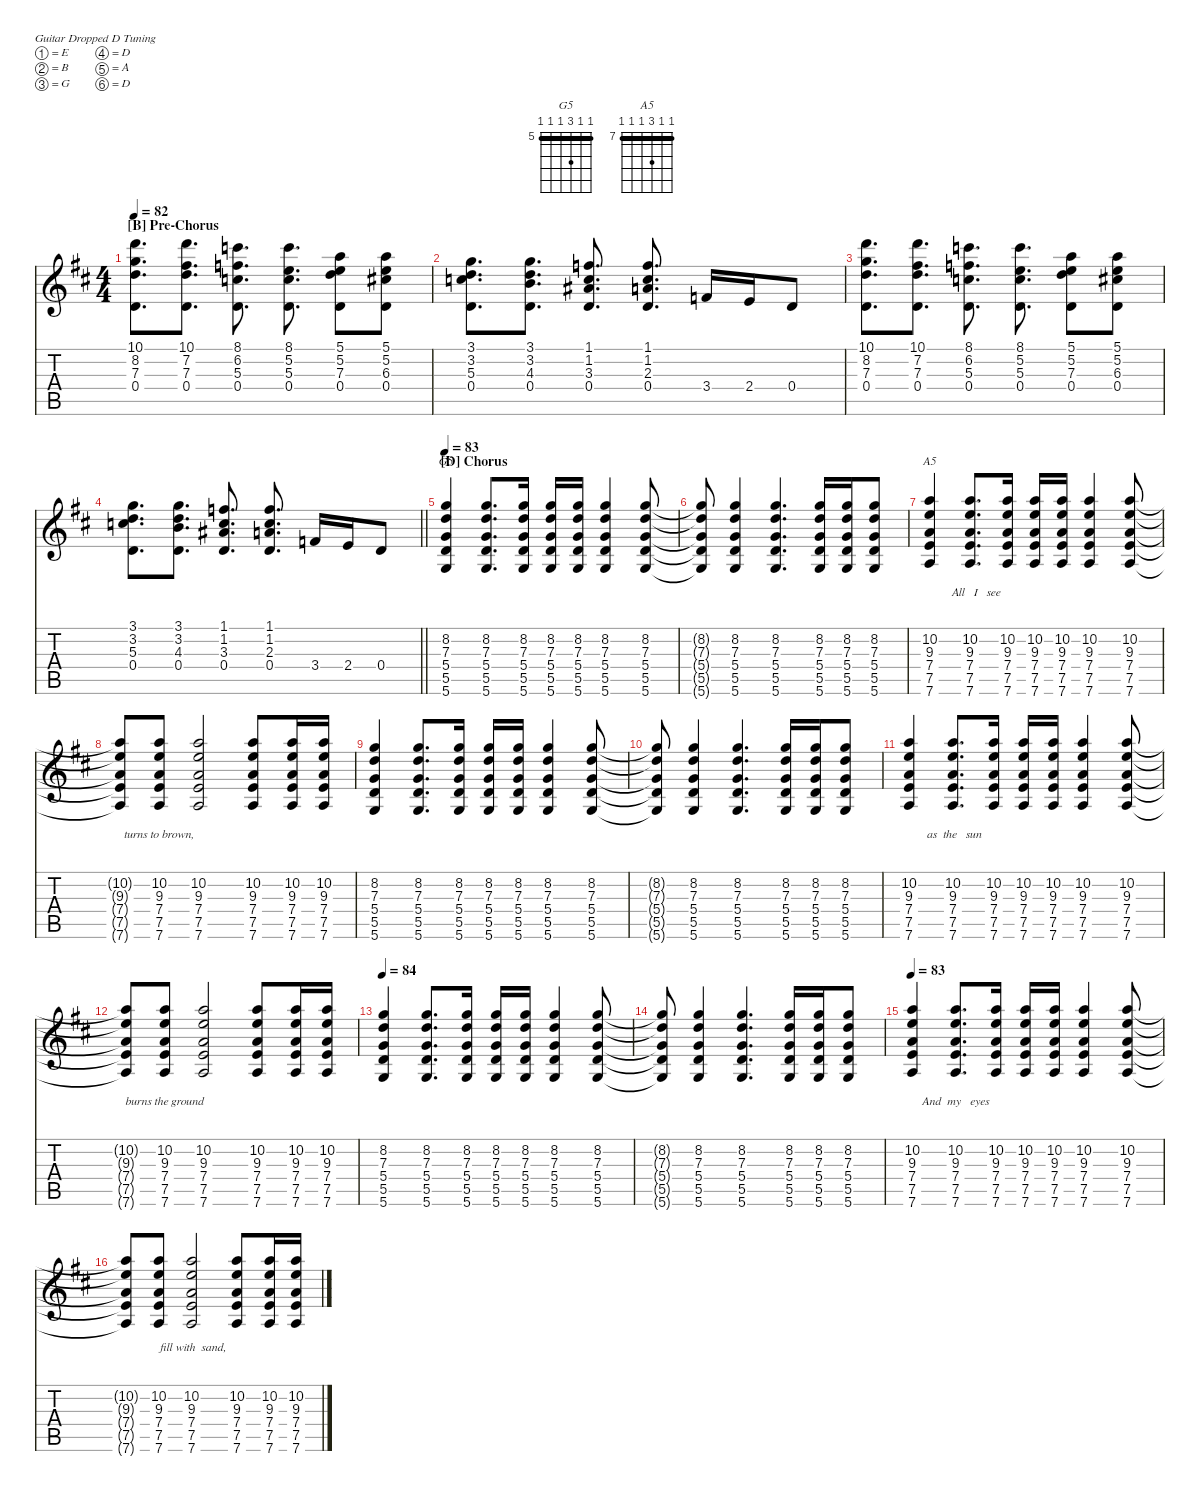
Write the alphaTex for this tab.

\defaultSystemsLayout 4
\hideDynamics
\bracketExtendMode nobrackets
\singleTrackTrackNamePolicy hidden
\multiTrackTrackNamePolicy hidden
\otherSystemsTrackNameOrientation horizontal
\track ("Guitar1-drop_d" "Gt-dr_d") {defaultSystemsLayout 8 mute instrument distortionguitar}
\staff {score tabs}
\tuning (E4 B3 G3 D3 A2 D2)
\chord ("G5" 5 5 7 5 5 5) {firstfret 5 showfingering false barre (5 5 5 5)}
\chord ("A5" 7 7 9 7 7 7) {firstfret 7 showfingering false barre (7 7 7 7)}
\ts (4 4)
\section ("B" "Pre-Chorus")
\tempo 82
\clef g2
\ks d
(7.3{acc forcenatural} 10.1{acc forcenatural} 0.4{acc forcenatural} 8.2{acc forcenatural}).8{d dy mf beam Down} (7.3{acc forcenatural} 10.1{acc forcenatural} 0.4{acc forcenatural} 7.2{acc #}).8{d beam Down} (5.3{acc forcenatural} 8.1{acc forcenatural} 0.4{acc forcenatural} 6.2{acc forcenatural}).8{d beam Down} (5.3{acc forcenatural} 8.1{acc forcenatural} 0.4{acc forcenatural} 5.2{acc forcenatural}).8{d beam Down} (7.3{acc forcenatural} 5.1{acc forcenatural} 0.4{acc forcenatural} 5.2{acc forcenatural}).8{beam Down} (6.3{acc #} 5.1{acc forcenatural} 0.4{acc forcenatural} 5.2{acc forcenatural}).8{beam Down} |
(5.3{acc forcenatural} 3.1{acc forcenatural} 0.4{acc forcenatural} 3.2{acc forcenatural}).8{d beam Down} (4.3{acc forcenatural} 3.1{acc forcenatural} 0.4{acc forcenatural} 3.2{acc forcenatural}).8{d beam Down} (3.3{acc #} 1.1{acc forcenatural} 0.4{acc forcenatural} 1.2{acc forcenatural}).8{d beam Up} (2.3{acc forcenatural} 1.1{acc forcenatural} 0.4{acc forcenatural} 1.2{acc forcenatural}).8{d beam Up} 3.4{acc forcenatural}.16{beam Up} 2.4{acc forcenatural}.16{beam Up} 0.4{acc forcenatural}.8{beam Up} |
(7.3{acc forcenatural} 10.1{acc forcenatural} 0.4{acc forcenatural} 8.2{acc forcenatural}).8{d beam Down} (7.3{acc forcenatural} 10.1{acc forcenatural} 0.4{acc forcenatural} 7.2{acc #}).8{d beam Down} (5.3{acc forcenatural} 8.1{acc forcenatural} 0.4{acc forcenatural} 6.2{acc forcenatural}).8{d beam Down} (5.3{acc forcenatural} 8.1{acc forcenatural} 0.4{acc forcenatural} 5.2{acc forcenatural}).8{d beam Down} (7.3{acc forcenatural} 5.1{acc forcenatural} 0.4{acc forcenatural} 5.2{acc forcenatural}).8{beam Down} (6.3{acc #} 5.1{acc forcenatural} 0.4{acc forcenatural} 5.2{acc forcenatural}).8{beam Down} |
\barLineRight lightlight
(5.3{acc forcenatural} 3.1{acc forcenatural} 0.4{acc forcenatural} 3.2{acc forcenatural}).8{d beam Down} (4.3{acc forcenatural} 3.1{acc forcenatural} 0.4{acc forcenatural} 3.2{acc forcenatural}).8{d beam Down} (3.3{acc #} 1.1{acc forcenatural} 0.4{acc forcenatural} 1.2{acc forcenatural}).8{d beam Up} (2.3{acc forcenatural} 1.1{acc forcenatural} 0.4{acc forcenatural} 1.2{acc forcenatural}).8{d beam Up} 3.4{acc forcenatural}.16{beam Up} 2.4{acc forcenatural}.16{beam Up} 0.4{acc forcenatural}.8{beam Up} |
\section ("D" "Chorus")
\tempo 83
(8.2{acc forcenatural} 7.3{acc forcenatural} 5.4{acc forcenatural} 5.5{acc forcenatural} 5.6{acc forcenatural}).4{ch "G5" dy f beam Up} (8.2{acc forcenatural} 7.3{acc forcenatural} 5.4{acc forcenatural} 5.5{acc forcenatural} 5.6{acc forcenatural}).8{d beam Up} (8.2{acc forcenatural} 7.3{acc forcenatural} 5.4{acc forcenatural} 5.5{acc forcenatural} 5.6{acc forcenatural}).16{beam Up} (8.2{acc forcenatural} 7.3{acc forcenatural} 5.4{acc forcenatural} 5.5{acc forcenatural} 5.6{acc forcenatural}).16{beam Up} (8.2{acc forcenatural} 7.3{acc forcenatural} 5.4{acc forcenatural} 5.5{acc forcenatural} 5.6{acc forcenatural}).16{beam Up} (8.2{acc forcenatural} 7.3{acc forcenatural} 5.4{acc forcenatural} 5.5{acc forcenatural} 5.6{acc forcenatural}).4{beam Up} (8.2{acc forcenatural} 7.3{acc forcenatural} 5.4{acc forcenatural} 5.5{acc forcenatural} 5.6{acc forcenatural}).8{beam Up} |
(8.2{t acc forcenatural} 7.3{t acc forcenatural} 5.4{t acc forcenatural} 5.5{t acc forcenatural} 5.6{t acc forcenatural}).8{beam Up} (8.2{acc forcenatural} 7.3{acc forcenatural} 5.4{acc forcenatural} 5.5{acc forcenatural} 5.6{acc forcenatural}).4{beam Up} (8.2{acc forcenatural} 7.3{acc forcenatural} 5.4{acc forcenatural} 5.5{acc forcenatural} 5.6{acc forcenatural}).4{d beam Up} (8.2{acc forcenatural} 7.3{acc forcenatural} 5.4{acc forcenatural} 5.5{acc forcenatural} 5.6{acc forcenatural}).16{beam Up} (8.2{acc forcenatural} 7.3{acc forcenatural} 5.4{acc forcenatural} 5.5{acc forcenatural} 5.6{acc forcenatural}).16{beam Up} (8.2{acc forcenatural} 7.3{acc forcenatural} 5.4{acc forcenatural} 5.5{acc forcenatural} 5.6{acc forcenatural}).8{beam Up} |
(10.2{acc forcenatural} 9.3{acc forcenatural} 7.4{acc forcenatural} 7.5{acc forcenatural} 7.6{acc forcenatural}).4{ch "A5" beam Up} (10.2{acc forcenatural} 9.3{acc forcenatural} 7.4{acc forcenatural} 7.5{acc forcenatural} 7.6{acc forcenatural}).8{d lyrics (0 "") lyrics (1 "    All   I   see ") lyrics (2 "") lyrics (3 "") lyrics (4 "") beam Up} (10.2{acc forcenatural} 9.3{acc forcenatural} 7.4{acc forcenatural} 7.5{acc forcenatural} 7.6{acc forcenatural}).16{beam Up} (10.2{acc forcenatural} 9.3{acc forcenatural} 7.4{acc forcenatural} 7.5{acc forcenatural} 7.6{acc forcenatural}).16{beam Up} (10.2{acc forcenatural} 9.3{acc forcenatural} 7.4{acc forcenatural} 7.5{acc forcenatural} 7.6{acc forcenatural}).16{beam Up} (10.2{acc forcenatural} 9.3{acc forcenatural} 7.4{acc forcenatural} 7.5{acc forcenatural} 7.6{acc forcenatural}).4{beam Up} (10.2{acc forcenatural} 9.3{acc forcenatural} 7.4{acc forcenatural} 7.5{acc forcenatural} 7.6{acc forcenatural}).8{beam Up} |
(10.2{t acc forcenatural} 9.3{t acc forcenatural} 7.4{t acc forcenatural} 7.5{t acc forcenatural} 7.6{t acc forcenatural}).8{beam Up} (10.2{acc forcenatural} 9.3{acc forcenatural} 7.4{acc forcenatural} 7.5{acc forcenatural} 7.6{acc forcenatural}).8{lyrics (0 "") lyrics (1 "turns to brown,") lyrics (2 "") lyrics (3 "") lyrics (4 "") beam Up} (10.2{acc forcenatural} 9.3{acc forcenatural} 7.4{acc forcenatural} 7.5{acc forcenatural} 7.6{acc forcenatural}).2{beam Up} (10.2{acc forcenatural} 9.3{acc forcenatural} 7.4{acc forcenatural} 7.5{acc forcenatural} 7.6{acc forcenatural}).8{beam Up} (10.2{acc forcenatural} 9.3{acc forcenatural} 7.4{acc forcenatural} 7.5{acc forcenatural} 7.6{acc forcenatural}).16{beam Up} (10.2{acc forcenatural} 9.3{acc forcenatural} 7.4{acc forcenatural} 7.5{acc forcenatural} 7.6{acc forcenatural}).16{beam Up} |
(8.2{acc forcenatural} 7.3{acc forcenatural} 5.4{acc forcenatural} 5.5{acc forcenatural} 5.6{acc forcenatural}).4{beam Up} (8.2{acc forcenatural} 7.3{acc forcenatural} 5.4{acc forcenatural} 5.5{acc forcenatural} 5.6{acc forcenatural}).8{d beam Up} (8.2{acc forcenatural} 7.3{acc forcenatural} 5.4{acc forcenatural} 5.5{acc forcenatural} 5.6{acc forcenatural}).16{beam Up} (8.2{acc forcenatural} 7.3{acc forcenatural} 5.4{acc forcenatural} 5.5{acc forcenatural} 5.6{acc forcenatural}).16{beam Up} (8.2{acc forcenatural} 7.3{acc forcenatural} 5.4{acc forcenatural} 5.5{acc forcenatural} 5.6{acc forcenatural}).16{beam Up} (7.3{acc forcenatural} 8.2{acc forcenatural} 5.4{acc forcenatural} 5.5{acc forcenatural} 5.6{acc forcenatural}).4{beam Up} (7.3{acc forcenatural} 8.2{acc forcenatural} 5.4{acc forcenatural} 5.5{acc forcenatural} 5.6{acc forcenatural}).8{beam Up} |
(8.2{t acc forcenatural} 7.3{t acc forcenatural} 5.4{t acc forcenatural} 5.5{t acc forcenatural} 5.6{t acc forcenatural}).8{beam Up} (7.3{acc forcenatural} 8.2{acc forcenatural} 5.4{acc forcenatural} 5.5{acc forcenatural} 5.6{acc forcenatural}).4{beam Up} (7.3{acc forcenatural} 8.2{acc forcenatural} 5.4{acc forcenatural} 5.5{acc forcenatural} 5.6{acc forcenatural}).4{d beam Up} (7.3{acc forcenatural} 8.2{acc forcenatural} 5.4{acc forcenatural} 5.5{acc forcenatural} 5.6{acc forcenatural}).16{beam Up} (7.3{acc forcenatural} 8.2{acc forcenatural} 5.4{acc forcenatural} 5.5{acc forcenatural} 5.6{acc forcenatural}).16{beam Up} (7.3{acc forcenatural} 8.2{acc forcenatural} 5.4{acc forcenatural} 5.5{acc forcenatural} 5.6{acc forcenatural}).8{beam Up} |
(10.2{acc forcenatural} 7.4{acc forcenatural} 7.5{acc forcenatural} 7.6{acc forcenatural} 9.3{acc forcenatural}).4{beam Up} (9.3{acc forcenatural} 7.4{acc forcenatural} 10.2{acc forcenatural} 7.5{acc forcenatural} 7.6{acc forcenatural}).8{d lyrics (0 "") lyrics (1 " as  the   sun ") lyrics (2 "") lyrics (3 "") lyrics (4 "") beam Up} (9.3{acc forcenatural} 7.4{acc forcenatural} 10.2{acc forcenatural} 7.5{acc forcenatural} 7.6{acc forcenatural}).16{beam Up} (9.3{acc forcenatural} 7.4{acc forcenatural} 10.2{acc forcenatural} 7.5{acc forcenatural} 7.6{acc forcenatural}).16{beam Up} (9.3{acc forcenatural} 7.4{acc forcenatural} 10.2{acc forcenatural} 7.5{acc forcenatural} 7.6{acc forcenatural}).16{beam Up} (9.3{acc forcenatural} 7.4{acc forcenatural} 10.2{acc forcenatural} 7.5{acc forcenatural} 7.6{acc forcenatural}).4{beam Up} (9.3{acc forcenatural} 7.4{acc forcenatural} 10.2{acc forcenatural} 7.5{acc forcenatural} 7.6{acc forcenatural}).8{beam Up} |
(9.3{t acc forcenatural} 10.2{t acc forcenatural} 7.4{t acc forcenatural} 7.5{t acc forcenatural} 7.6{t acc forcenatural}).8{beam Up} (9.3{acc forcenatural} 7.4{acc forcenatural} 10.2{acc forcenatural} 7.5{acc forcenatural} 7.6{acc forcenatural}).8{lyrics (0 "") lyrics (1 "burns the ground") lyrics (2 "") lyrics (3 "") lyrics (4 "") beam Up} (9.3{acc forcenatural} 7.4{acc forcenatural} 10.2{acc forcenatural} 7.5{acc forcenatural} 7.6{acc forcenatural}).2{beam Up} (9.3{acc forcenatural} 7.4{acc forcenatural} 10.2{acc forcenatural} 7.5{acc forcenatural} 7.6{acc forcenatural}).8{beam Up} (9.3{acc forcenatural} 7.4{acc forcenatural} 10.2{acc forcenatural} 7.5{acc forcenatural} 7.6{acc forcenatural}).16{beam Up} (9.3{acc forcenatural} 7.4{acc forcenatural} 10.2{acc forcenatural} 7.5{acc forcenatural} 7.6{acc forcenatural}).16{beam Up} |
\tempo 84
(8.2{acc forcenatural} 7.3{acc forcenatural} 5.4{acc forcenatural} 5.5{acc forcenatural} 5.6{acc forcenatural}).4{beam Up} (8.2{acc forcenatural} 7.3{acc forcenatural} 5.4{acc forcenatural} 5.5{acc forcenatural} 5.6{acc forcenatural}).8{d beam Up} (8.2{acc forcenatural} 7.3{acc forcenatural} 5.4{acc forcenatural} 5.5{acc forcenatural} 5.6{acc forcenatural}).16{beam Up} (8.2{acc forcenatural} 7.3{acc forcenatural} 5.4{acc forcenatural} 5.5{acc forcenatural} 5.6{acc forcenatural}).16{beam Up} (8.2{acc forcenatural} 7.3{acc forcenatural} 5.4{acc forcenatural} 5.5{acc forcenatural} 5.6{acc forcenatural}).16{beam Up} (7.3{acc forcenatural} 8.2{acc forcenatural} 5.4{acc forcenatural} 5.5{acc forcenatural} 5.6{acc forcenatural}).4{beam Up} (7.3{acc forcenatural} 8.2{acc forcenatural} 5.4{acc forcenatural} 5.5{acc forcenatural} 5.6{acc forcenatural}).8{beam Up} |
(8.2{t acc forcenatural} 7.3{t acc forcenatural} 5.4{t acc forcenatural} 5.5{t acc forcenatural} 5.6{t acc forcenatural}).8{beam Up} (7.3{acc forcenatural} 8.2{acc forcenatural} 5.4{acc forcenatural} 5.5{acc forcenatural} 5.6{acc forcenatural}).4{beam Up} (7.3{acc forcenatural} 8.2{acc forcenatural} 5.4{acc forcenatural} 5.5{acc forcenatural} 5.6{acc forcenatural}).4{d beam Up} (7.3{acc forcenatural} 8.2{acc forcenatural} 5.4{acc forcenatural} 5.5{acc forcenatural} 5.6{acc forcenatural}).16{beam Up} (7.3{acc forcenatural} 8.2{acc forcenatural} 5.4{acc forcenatural} 5.5{acc forcenatural} 5.6{acc forcenatural}).16{beam Up} (7.3{acc forcenatural} 8.2{acc forcenatural} 5.4{acc forcenatural} 5.5{acc forcenatural} 5.6{acc forcenatural}).8{beam Up} |
\tempo 83
(10.2{acc forcenatural} 7.4{acc forcenatural} 7.5{acc forcenatural} 7.6{acc forcenatural} 9.3{acc forcenatural}).4{beam Up} (9.3{acc forcenatural} 7.4{acc forcenatural} 10.2{acc forcenatural} 7.5{acc forcenatural} 7.6{acc forcenatural}).8{d lyrics (0 "") lyrics (1 "And  my   eyes") lyrics (2 "") lyrics (3 "") lyrics (4 "") beam Up} (9.3{acc forcenatural} 7.4{acc forcenatural} 10.2{acc forcenatural} 7.5{acc forcenatural} 7.6{acc forcenatural}).16{beam Up} (9.3{acc forcenatural} 7.4{acc forcenatural} 10.2{acc forcenatural} 7.5{acc forcenatural} 7.6{acc forcenatural}).16{beam Up} (9.3{acc forcenatural} 7.4{acc forcenatural} 10.2{acc forcenatural} 7.5{acc forcenatural} 7.6{acc forcenatural}).16{beam Up} (9.3{acc forcenatural} 7.4{acc forcenatural} 10.2{acc forcenatural} 7.5{acc forcenatural} 7.6{acc forcenatural}).4{beam Up} (9.3{acc forcenatural} 7.4{acc forcenatural} 10.2{acc forcenatural} 7.5{acc forcenatural} 7.6{acc forcenatural}).8{beam Up} |
(9.3{t acc forcenatural} 10.2{t acc forcenatural} 7.4{t acc forcenatural} 7.5{t acc forcenatural} 7.6{t acc forcenatural}).8{beam Up} (9.3{acc forcenatural} 7.4{acc forcenatural} 10.2{acc forcenatural} 7.5{acc forcenatural} 7.6{acc forcenatural}).8{beam Up} (9.3{acc forcenatural} 7.4{acc forcenatural} 10.2{acc forcenatural} 7.5{acc forcenatural} 7.6{acc forcenatural}).2{lyrics (0 "") lyrics (1 " fill with  sand,     ") lyrics (2 "") lyrics (3 "") lyrics (4 "") beam Up} (9.3{acc forcenatural} 7.4{acc forcenatural} 10.2{acc forcenatural} 7.5{acc forcenatural} 7.6{acc forcenatural}).8{beam Up} (9.3{acc forcenatural} 7.4{acc forcenatural} 10.2{acc forcenatural} 7.5{acc forcenatural} 7.6{acc forcenatural}).16{beam Up} (9.3{acc forcenatural} 7.4{acc forcenatural} 10.2{acc forcenatural} 7.5{acc forcenatural} 7.6{acc forcenatural}).16{beam Up}
